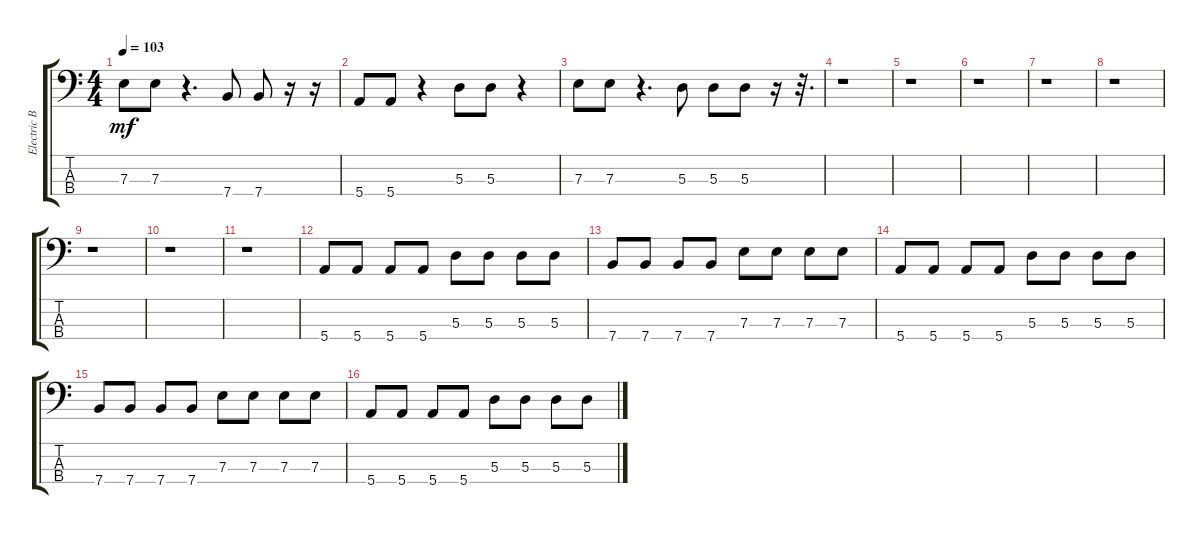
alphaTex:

\track ("Electric Bass" "Electric B") {instrument electricbassfinger}
\staff {score tabs}
\tuning (G2 D2 A1 E1) {hide}
\ts (4 4)
\tempo 103
\clef f4
\ks c
7.3.8{dy mf} 7.3.8 r.4{d} 7.4.8 7.4.8 r.16 r.16 |
5.4.8 5.4.8 r.4 5.3.8 5.3.8 r.4 |
7.3.8 7.3.8 r.4{d} 5.3.8 5.3.8 5.3.8 r.16 r.32{d} |
r.1 |
r.1 |
r.1 |
r.1 |
r.1 |
r.1 |
r.1 |
r.1 |
5.4.8 5.4.8 5.4.8 5.4.8 5.3.8 5.3.8 5.3.8 5.3.8 |
7.4.8 7.4.8 7.4.8 7.4.8 7.3.8 7.3.8 7.3.8 7.3.8 |
5.4.8 5.4.8 5.4.8 5.4.8 5.3.8 5.3.8 5.3.8 5.3.8 |
7.4.8 7.4.8 7.4.8 7.4.8 7.3.8 7.3.8 7.3.8 7.3.8 |
5.4.8 5.4.8 5.4.8 5.4.8 5.3.8 5.3.8 5.3.8 5.3.8
